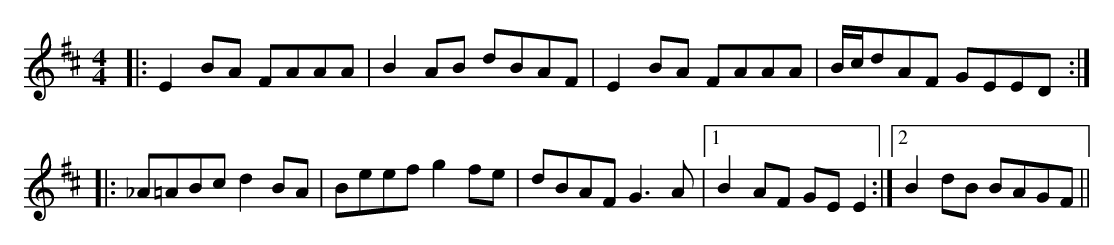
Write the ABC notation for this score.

X:1
M:4/4
K:Edor
|:E2BA FAAA|B2AB dBAF|E2BA FAAA|B/c/dAF GEED:|
|:_A=ABc d2BA|Beef g2fe|dBAF G3A|1 B2AF GEE2:|2 B2dB BAGF||
